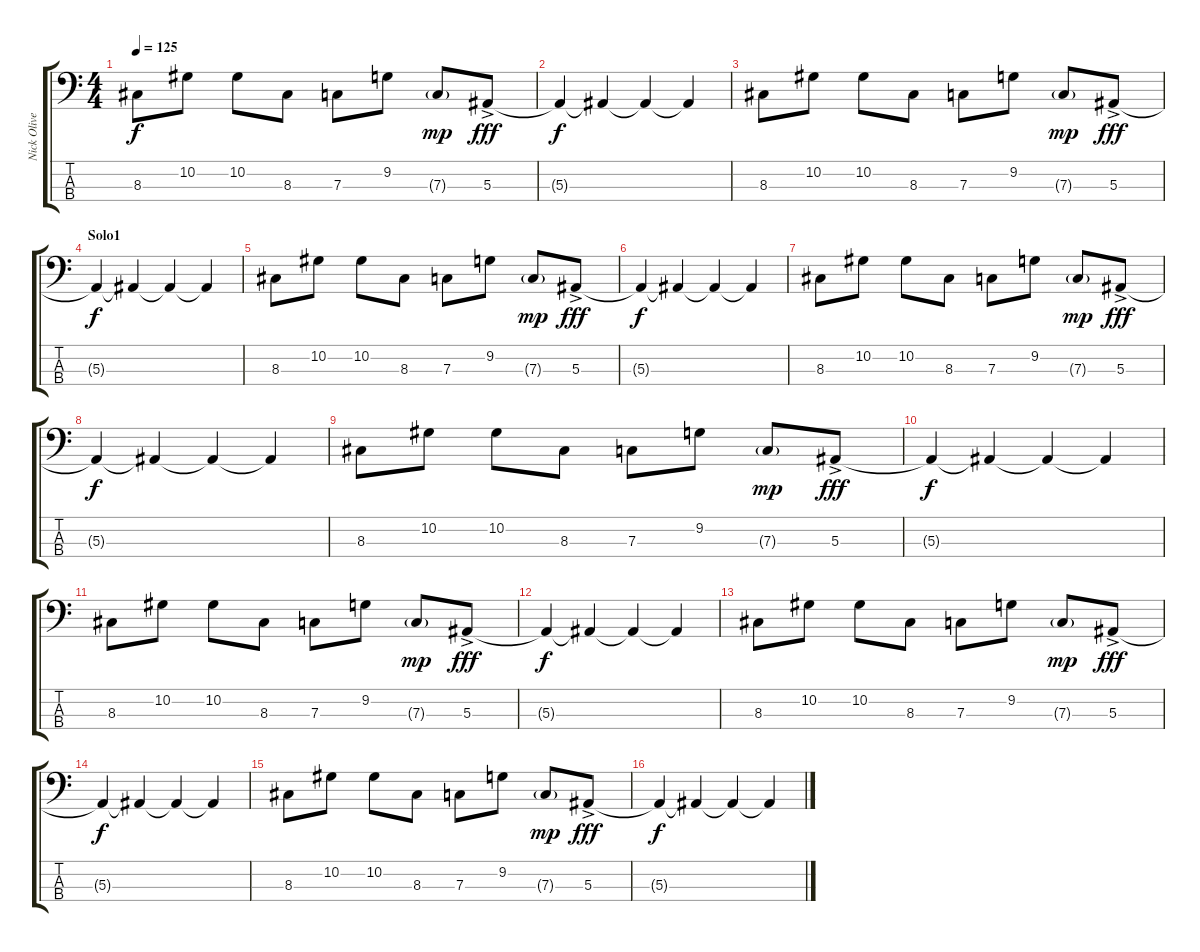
\track ("Nick Oliveri (bass)" "Nick Olive") {instrument electricbassfinger}
\staff {score tabs}
\tuning (Eb2 Bb1 F1 C1) {hide}
\ts (4 4)
\section ("" "")
\tempo 125
\clef f4
\ks c
8.3.8{dy f volume 13} 10.2.8 10.2.8 8.3.8 7.3.8 9.2.8 7.3{g}.8{dy mp} 5.3{ac}.8{dy fff} |
5.3{t}.4{dy f} 5.3{t}.4 5.3{t}.4 5.3{t}.4 |
8.3.8 10.2.8 10.2.8 8.3.8 7.3.8 9.2.8 7.3{g}.8{dy mp} 5.3{ac}.8{dy fff} |
\section ("" "Solo1")
5.3{t}.4{dy f} 5.3{t}.4 5.3{t}.4 5.3{t}.4 |
8.3.8 10.2.8 10.2.8 8.3.8 7.3.8 9.2.8 7.3{g}.8{dy mp} 5.3{ac}.8{dy fff} |
5.3{t}.4{dy f} 5.3{t}.4 5.3{t}.4 5.3{t}.4 |
8.3.8 10.2.8 10.2.8 8.3.8 7.3.8 9.2.8 7.3{g}.8{dy mp} 5.3{ac}.8{dy fff} |
5.3{t}.4{dy f} 5.3{t}.4 5.3{t}.4 5.3{t}.4 |
8.3.8 10.2.8 10.2.8 8.3.8 7.3.8 9.2.8 7.3{g}.8{dy mp} 5.3{ac}.8{dy fff} |
5.3{t}.4{dy f} 5.3{t}.4 5.3{t}.4 5.3{t}.4 |
8.3.8 10.2.8 10.2.8 8.3.8 7.3.8 9.2.8 7.3{g}.8{dy mp} 5.3{ac}.8{dy fff} |
5.3{t}.4{dy f} 5.3{t}.4 5.3{t}.4 5.3{t}.4 |
8.3.8 10.2.8 10.2.8 8.3.8 7.3.8 9.2.8 7.3{g}.8{dy mp} 5.3{ac}.8{dy fff} |
5.3{t}.4{dy f} 5.3{t}.4 5.3{t}.4 5.3{t}.4 |
8.3.8 10.2.8 10.2.8 8.3.8 7.3.8 9.2.8 7.3{g}.8{dy mp} 5.3{ac}.8{dy fff} |
5.3{t}.4{dy f} 5.3{t}.4 5.3{t}.4 5.3{t}.4
